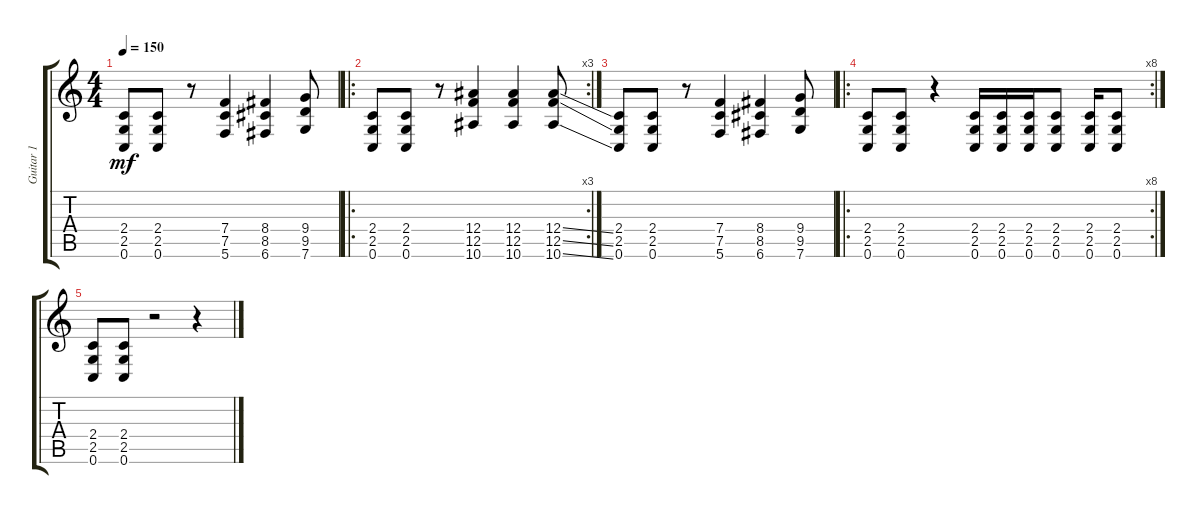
\track ("Guitar 1" "Guitar 1") {instrument overdrivenguitar}
\staff {score tabs}
\tuning (C4 G3 Eb3 Bb2 F2 C2) {hide}
\ts (4 4)
\tempo 150
\clef g2
\ks c
(2.4 2.5 0.6).8{dy mf} (2.4 2.5 0.6).8 r.8 (7.4 7.5 5.6).4 (8.4 8.5 6.6).4 (9.4 9.5 7.6).8 |
\ro
\rc 3
(2.4 2.5 0.6).8 (2.4 2.5 0.6).8 r.8 (12.4 12.5 10.6).4 (12.4 12.5 10.6).4 (12.4{ss} 12.5{ss} 10.6{ss}).8 |
(2.4 2.5 0.6).8 (2.4 2.5 0.6).8 r.8 (7.4 7.5 5.6).4 (8.4 8.5 6.6).4 (9.4 9.5 7.6).8 |
\ro
\rc 8
(2.4 2.5 0.6).8 (2.4 2.5 0.6).8 r.4 (2.4 2.5 0.6).16 (2.4 2.5 0.6).16 (2.4 2.5 0.6).16 (2.4 2.5 0.6).8 (2.4 2.5 0.6).16 (2.4 2.5 0.6).8 |
(2.4 2.5 0.6).8 (2.4 2.5 0.6).8 r.2 r.4
